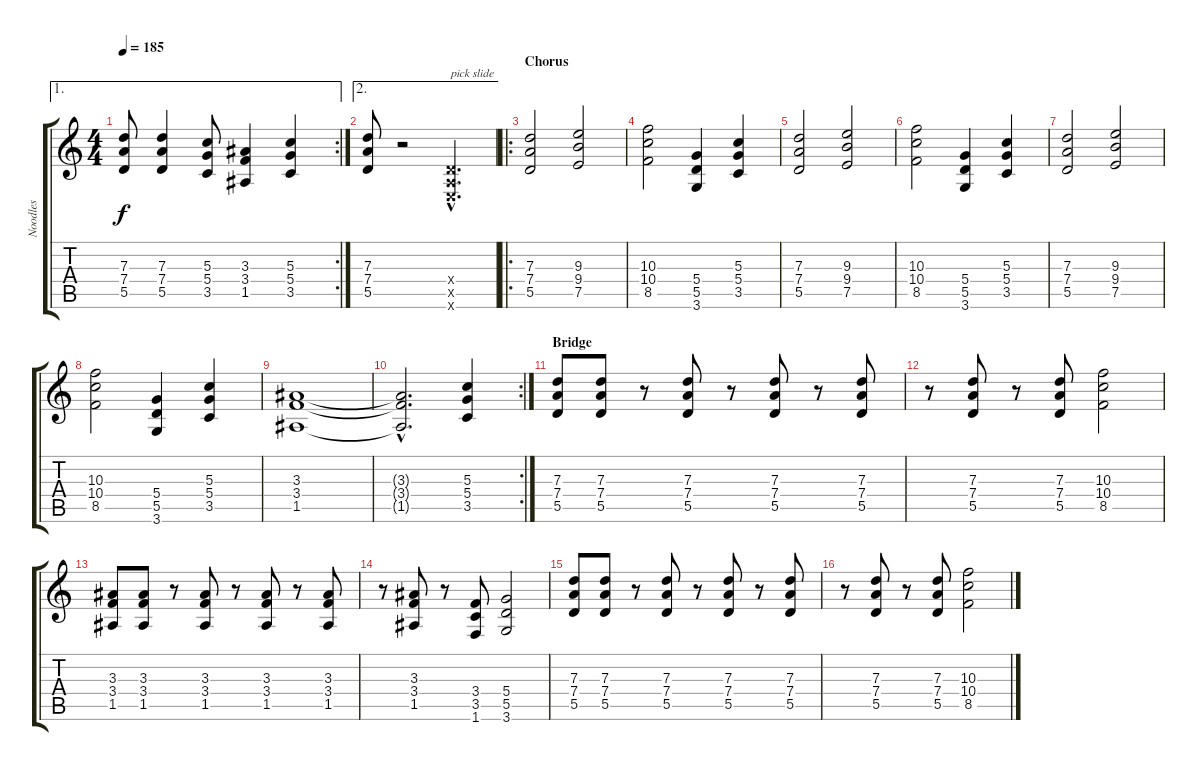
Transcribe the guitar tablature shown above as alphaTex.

\track ("Noodles" "Noodles") {instrument distortionguitar}
\staff {score tabs}
\tuning (E4 B3 G3 D3 A2 E2) {hide}
\ae 1
\rc 2
\ts (4 4)
\tempo 185
\clef g2
\ks c
(7.3 7.4 5.5).8{dy f} (7.3 7.4 5.5).4 (5.3 5.4 3.5).8 (3.3 3.4 1.5).4 (5.3 5.4 3.5).4 |
\ae 2
(7.3 7.4 5.5).8 r.2 (0.4{hac x} 0.5{hac x} 0.6{hac x}).4{d txt "pick slide"} |
\ro
\section ("" "Chorus")
(7.3 7.4 5.5).2 (9.3 9.4 7.5).2 |
(10.3 10.4 8.5).2 (5.4 5.5 3.6).4 (5.3 5.4 3.5).4 |
(7.3 7.4 5.5).2 (9.3 9.4 7.5).2 |
(10.3 10.4 8.5).2 (5.4 5.5 3.6).4 (5.3 5.4 3.5).4 |
(7.3 7.4 5.5).2 (9.3 9.4 7.5).2 |
(10.3 10.4 8.5).2 (5.4 5.5 3.6).4 (5.3 5.4 3.5).4 |
(3.3 3.4 1.5).1 |
\rc 2
(3.3{hac t} 3.4{hac t} 1.5{hac t}).2{d} (5.3 5.4 3.5).4 |
\section ("" "Bridge")
(7.3 7.4 5.5).8 (7.3 7.4 5.5).8 r.8 (7.3 7.4 5.5).8 r.8 (7.3 7.4 5.5).8 r.8 (7.3 7.4 5.5).8 |
r.8 (7.3 7.4 5.5).8 r.8 (7.3 7.4 5.5).8 (10.3 10.4 8.5).2 |
(3.3 3.4 1.5).8 (3.3 3.4 1.5).8 r.8 (3.3 3.4 1.5).8 r.8 (3.3 3.4 1.5).8 r.8 (3.3 3.4 1.5).8 |
r.8 (3.3 3.4 1.5).8 r.8 (3.4 3.5 1.6).8 (5.4 5.5 3.6).2 |
(7.3 7.4 5.5).8 (7.3 7.4 5.5).8 r.8 (7.3 7.4 5.5).8 r.8 (7.3 7.4 5.5).8 r.8 (7.3 7.4 5.5).8 |
r.8 (7.3 7.4 5.5).8 r.8 (7.3 7.4 5.5).8 (10.3 10.4 8.5).2
